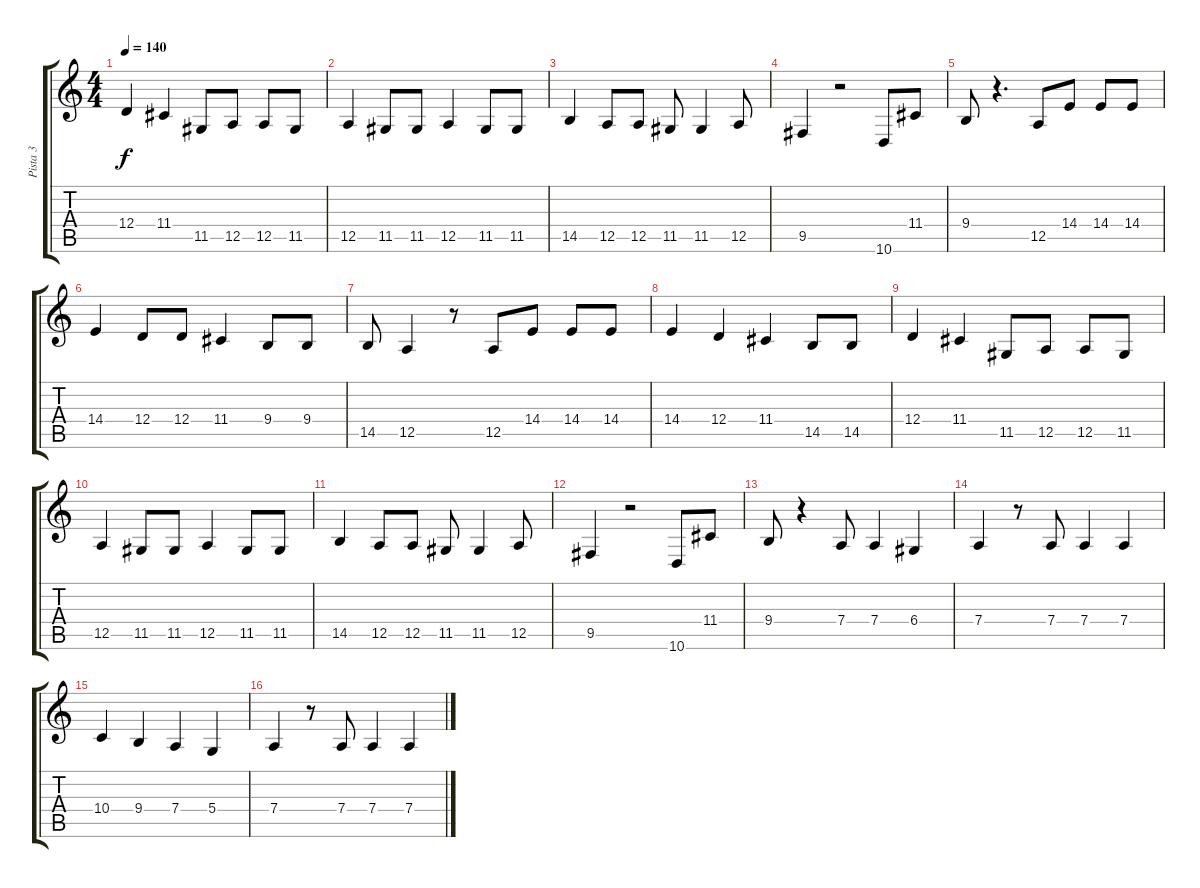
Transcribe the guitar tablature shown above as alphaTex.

\track ("Pista 3" "Pista 3") {instrument lead6voice}
\staff {score tabs}
\tuning (E4 B3 G3 D3 A2 E2) {hide}
\ts (4 4)
\tempo 140
\clef g2
\ks c
12.4.4{dy f} 11.4.4 11.5.8 12.5.8 12.5.8 11.5.8 |
12.5.4 11.5.8 11.5.8 12.5.4 11.5.8 11.5.8 |
14.5.4 12.5.8 12.5.8 11.5.8 11.5.4 12.5.8 |
9.5.4 r.2 10.6.8 11.4.8 |
9.4.8 r.4{d} 12.5.8 14.4.8 14.4.8 14.4.8 |
14.4.4 12.4.8 12.4.8 11.4.4 9.4.8 9.4.8 |
14.5.8 12.5.4 r.8 12.5.8 14.4.8 14.4.8 14.4.8 |
14.4.4 12.4.4 11.4.4 14.5.8 14.5.8 |
12.4.4 11.4.4 11.5.8 12.5.8 12.5.8 11.5.8 |
12.5.4 11.5.8 11.5.8 12.5.4 11.5.8 11.5.8 |
14.5.4 12.5.8 12.5.8 11.5.8 11.5.4 12.5.8 |
9.5.4 r.2 10.6.8 11.4.8 |
9.4.8 r.4 7.4.8 7.4.4 6.4.4 |
7.4.4 r.8 7.4.8 7.4.4 7.4.4 |
10.4.4 9.4.4 7.4.4 5.4.4 |
7.4.4 r.8 7.4.8 7.4.4 7.4.4
